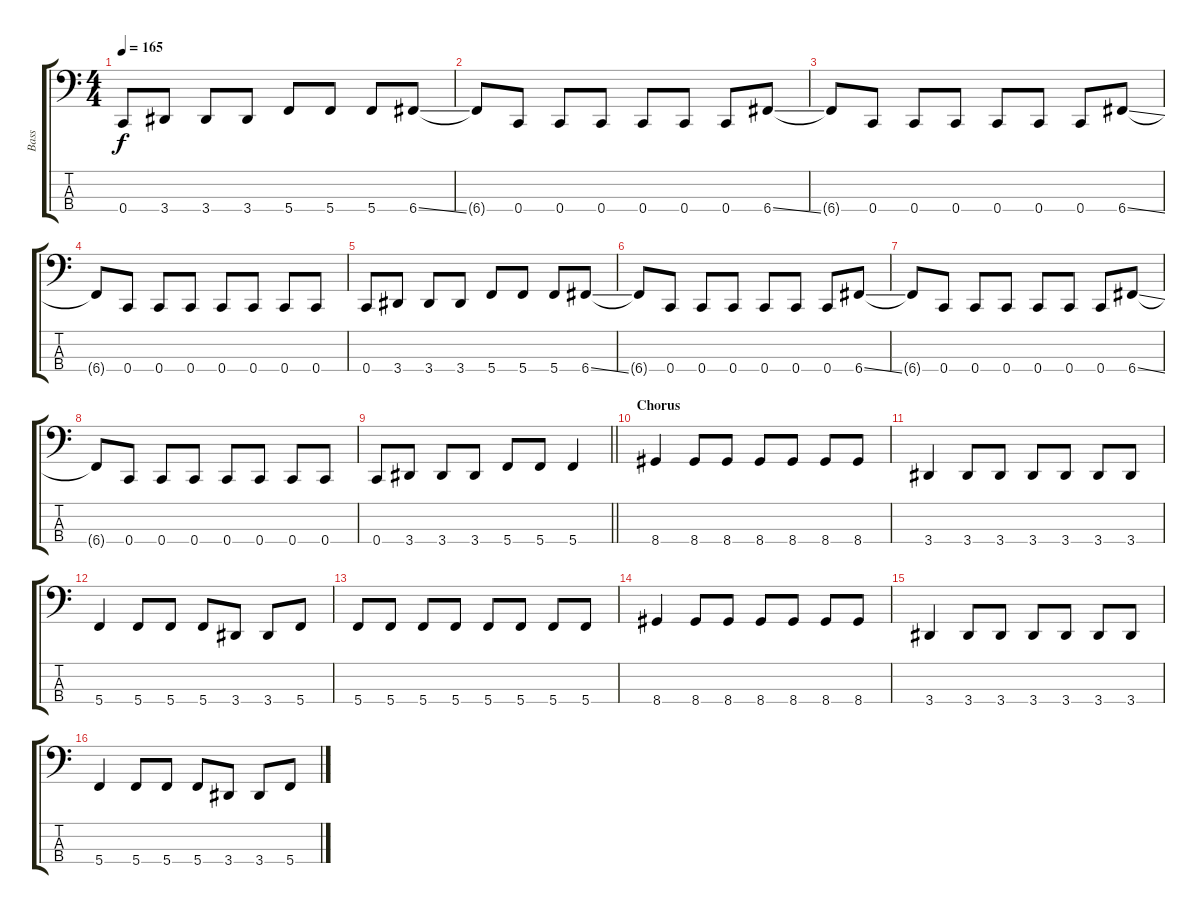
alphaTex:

\track ("Bass" "Bass") {instrument electricbasspick}
\staff {score tabs}
\tuning (F2 C2 G1 C1) {hide}
\ts (4 4)
\tempo 165
\clef f4
\ks c
0.4.8{dy f} 3.4.8 3.4.8 3.4.8 5.4.8 5.4.8 5.4.8 6.4{ss}.8 |
6.4{t}.8 0.4.8 0.4.8 0.4.8 0.4.8 0.4.8 0.4.8 6.4{ss}.8 |
6.4{t}.8 0.4.8 0.4.8 0.4.8 0.4.8 0.4.8 0.4.8 6.4{ss}.8 |
6.4{t}.8 0.4.8 0.4.8 0.4.8 0.4.8 0.4.8 0.4.8 0.4.8 |
0.4.8 3.4.8 3.4.8 3.4.8 5.4.8 5.4.8 5.4.8 6.4{ss}.8 |
6.4{t}.8 0.4.8 0.4.8 0.4.8 0.4.8 0.4.8 0.4.8 6.4{ss}.8 |
6.4{t}.8 0.4.8 0.4.8 0.4.8 0.4.8 0.4.8 0.4.8 6.4{ss}.8 |
6.4{t}.8 0.4.8 0.4.8 0.4.8 0.4.8 0.4.8 0.4.8 0.4.8 |
\barLineRight lightlight
0.4.8 3.4.8 3.4.8 3.4.8 5.4.8 5.4.8 5.4.4 |
\section ("" "Chorus")
8.4.4 8.4.8 8.4.8 8.4.8 8.4.8 8.4.8 8.4.8 |
3.4.4 3.4.8 3.4.8 3.4.8 3.4.8 3.4.8 3.4.8 |
5.4.4 5.4.8 5.4.8 5.4.8 3.4.8 3.4.8 5.4.8 |
5.4.8 5.4.8 5.4.8 5.4.8 5.4.8 5.4.8 5.4.8 5.4.8 |
8.4.4 8.4.8 8.4.8 8.4.8 8.4.8 8.4.8 8.4.8 |
3.4.4 3.4.8 3.4.8 3.4.8 3.4.8 3.4.8 3.4.8 |
5.4.4 5.4.8 5.4.8 5.4.8 3.4.8 3.4.8 5.4.8
